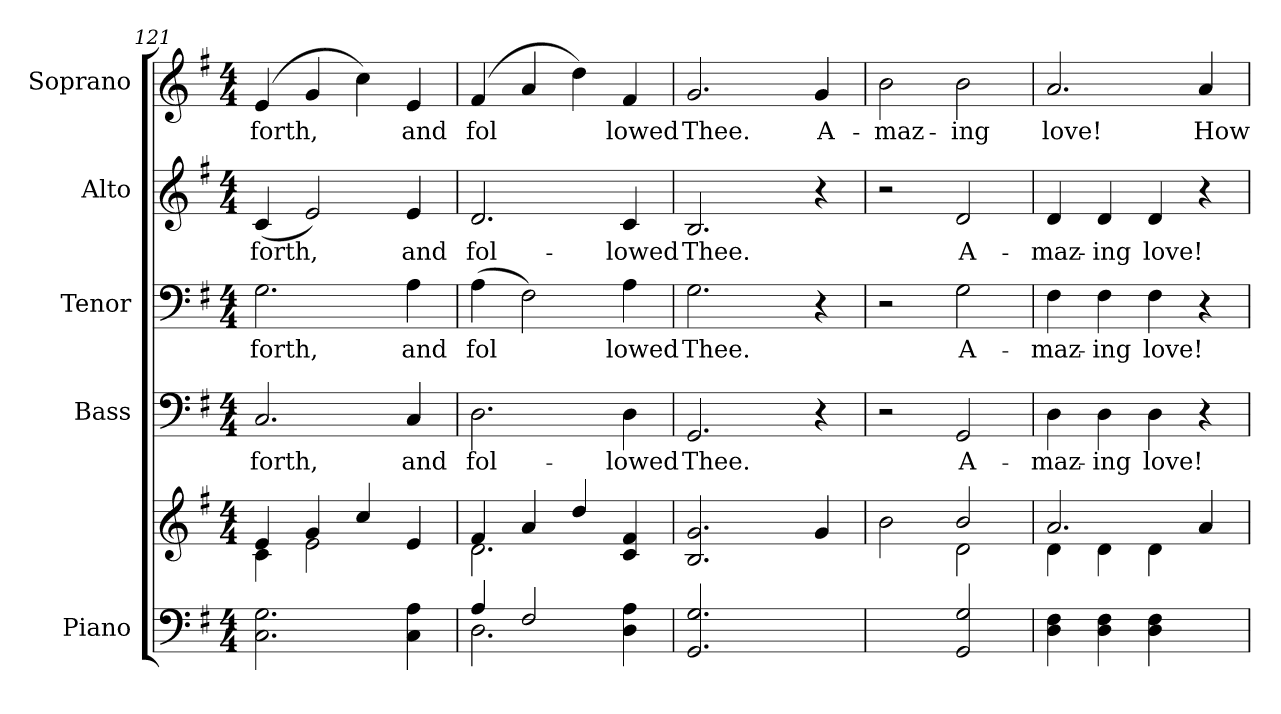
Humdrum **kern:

**kern	**kern	**kern	**text	**kern	**text	**kern	**text	**kern	**text
*part5	*part5	*part4	*part4	*part3	*part3	*part2	*part2	*part1	*part1
*staff6	*staff5	*staff4	*staff4	*staff3	*staff3	*staff2	*staff2	*staff1	*staff1
*I"Piano	*	*I"Bass	*	*I"Tenor	*	*I"Alto	*	*I"Soprano	*
*I'Pno.	*	*I'B.	*	*I'T.	*	*I'A.	*	*I'S.	*
!!LO:PB:g=z
*clefF4	*clefG2	*clefF4	*	*clefF4	*	*clefG2	*	*clefG2	*
*k[f#]	*k[f#]	*k[f#]	*	*k[f#]	*	*k[f#]	*	*k[f#]	*
*G:	*G:	*G:	*	*G:	*	*G:	*	*G:	*
*M4/4	*M4/4	*M4/4	*	*M4/4	*	*M4/4	*	*M4/4	*
=121	=121	=121	=121	=121	=121	=121	=121	=121	=121
*	*^	*	*	*	*	*	*	*	*
!	!	!	!	!LO:LY:b:color=#000000	!	!	!	!	!	!
!	!	!	!	!	!	!LO:LY:b:color=#000000	!	!	!	!
!	!	!	!	!	!	!	!	!LO:LY:b:color=#000000	!	!
!	!	!	!	!	!	!	!	!	!	!LO:LY:b:color=#000000
2.Ci\ 2.Gi	4ei/	4ci\	2.Ci/	forth,	2.Gi\	forth,	(4ci/	forth,	(4ei/	forth,
.	4gi/	2ei\	.	.	.	.	2ei/)	.	4gi/	.
.	4cci/	.	.	.	.	.	.	.	4cci\)	.
!	!	!	!	!LO:LY:b:color=#000000	!	!	!	!	!	!
!	!	!	!	!	!	!LO:LY:b:color=#000000	!	!	!	!
!	!	!	!	!	!	!	!	!LO:LY:b:color=#000000	!	!
!	!	!	!	!	!	!	!	!	!	!LO:LY:b:color=#000000
4Ci\ 4Ai	4ei/	4ryy	4Ci/	and	4Ai\	and	4ei/	and	4ei/	and
=122	=122	=122	=122	=122	=122	=122	=122	=122	=122	=122
*^	*	*	*	*	*	*	*	*	*	*
!	!	!	!	!	!LO:LY:b:color=#000000	!	!	!	!	!	!
!	!	!	!	!	!	!	!LO:LY:b:color=#000000	!	!	!	!
!	!	!	!	!	!	!	!	!	!LO:LY:b:color=#000000	!	!
!	!	!	!	!	!	!	!	!	!	!	!LO:LY:b:color=#000000
4Ai/	2.Di\	4f#i/	2.di\	2.Di\	fol-	(4Ai\	fol	2.di/	fol-	(4f#i/	fol
2F#i/	.	4ai/	.	.	.	2F#i\)	.	.	.	4ai/	.
.	.	4ddi/	.	.	.	.	.	.	.	4ddi\)	.
!	!	!	!	!	!LO:LY:b:color=#000000	!	!	!	!	!	!
!	!	!	!	!	!	!	!LO:LY:b:color=#000000	!	!	!	!
!	!	!	!	!	!	!	!	!	!LO:LY:b:color=#000000	!	!
!	!	!	!	!	!	!	!	!	!	!	!LO:LY:b:color=#000000
4Di\ 4Ai	4ryy	4ci/ 4f#i	4ryy	4Di\	-lowed	4Ai\	lowed	4ci/	-lowed	4f#i/	lowed
*v	*v	*	*	*	*	*	*	*	*	*	*
=123	=123	=123	=123	=123	=123	=123	=123	=123	=123	=123
*^	*	*	*	*	*	*	*	*	*	*
!	!	!	!	!	!LO:LY:b:color=#000000	!	!	!	!	!	!
*v	*v	*	*	*	*	*	*	*	*	*	*
*^	*	*	*	*	*	*	*	*	*	*
!	!	!	!	!	!	!	!LO:LY:b:color=#000000	!	!	!	!
*v	*v	*	*	*	*	*	*	*	*	*	*
*^	*	*	*	*	*	*	*	*	*	*
!	!	!	!	!	!	!	!	!	!LO:LY:b:color=#000000	!	!
*v	*v	*	*	*	*	*	*	*	*	*	*
*^	*	*	*	*	*	*	*	*	*	*
!	!	!	!	!	!	!	!	!	!	!	!LO:LY:b:color=#000000
*v	*v	*	*	*	*	*	*	*	*	*	*
2.GGi/ 2.Gi	2.Bi/ 2.gi	2ryy	2.GGi/	Thee.	2.Gi\	Thee.	2.Bi/	Thee.	2.gi/	Thee.
.	.	4ryy	.	.	.	.	.	.	.	.
!	!	!	!	!	!	!	!	!	!	!LO:LY:b:color=#000000
4ryy	4gi/	4ryy	4r	.	4r	.	4r	.	4gi/	A-
=124	=124	=124	=124	=124	=124	=124	=124	=124	=124	=124
!	!	!	!	!	!	!	!	!	!	!LO:LY:b:color=#000000
2ryy	2bi\	2ryy	2r	.	2r	.	2r	.	2bi\	-maz-
!	!	!	!	!LO:LY:b:color=#000000	!	!	!	!	!	!
!	!	!	!	!	!	!LO:LY:b:color=#000000	!	!	!	!
!	!	!	!	!	!	!	!	!LO:LY:b:color=#000000	!	!
!	!	!	!	!	!	!	!	!	!	!LO:LY:b:color=#000000
2GGi/ 2Gi	2bi/	2di\	2GGi/	A-	2Gi\	A-	2di/	A-	2bi\	-ing
!!LO:PB:g=z
=125	=125	=125	=125	=125	=125	=125	=125	=125	=125	=125
!	!	!	!	!LO:LY:b:color=#000000	!	!	!	!	!	!
!	!	!	!	!	!	!LO:LY:b:color=#000000	!	!	!	!
!	!	!	!	!	!	!	!	!LO:LY:b:color=#000000	!	!
!	!	!	!	!	!	!	!	!	!	!LO:LY:b:color=#000000
4Di\ 4F#i	2.ai/	4di\	4Di\	-maz-	4F#i\	-maz-	4di/	-maz-	2.ai/	love!
!	!	!	!	!LO:LY:b:color=#000000	!	!	!	!	!	!
!	!	!	!	!	!	!LO:LY:b:color=#000000	!	!	!	!
!	!	!	!	!	!	!	!	!LO:LY:b:color=#000000	!	!
4Di\ 4F#i	.	4di\	4Di\	-ing	4F#i\	-ing	4di/	-ing	.	.
!	!	!	!	!LO:LY:b:color=#000000	!	!	!	!	!	!
!	!	!	!	!	!	!LO:LY:b:color=#000000	!	!	!	!
!	!	!	!	!	!	!	!	!LO:LY:b:color=#000000	!	!
4Di\ 4F#i	.	4di\	4Di\	love!	4F#i\	love!	4di/	love!	.	.
!	!	!	!	!	!	!	!	!	!	!LO:LY:b:color=#000000
4ryy	4ai/	4ryy	4r	.	4r	.	4r	.	4ai/	How
*	*v	*v	*	*	*	*	*	*	*	*
=	=	=	=	=	=	=	=	=	=
*-	*-	*-	*-	*-	*-	*-	*-	*-	*-
